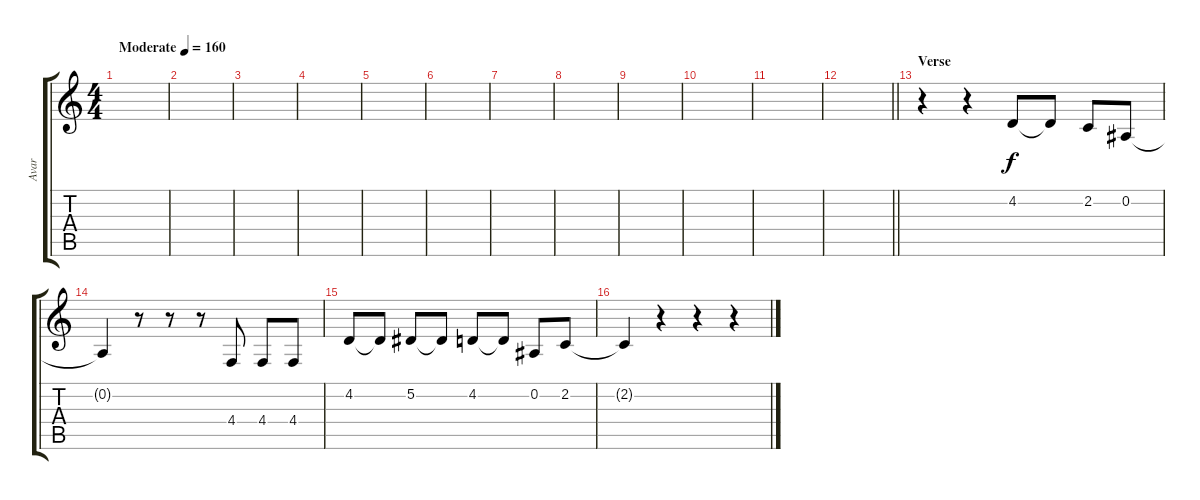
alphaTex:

\track ("Avar" "Avar") {instrument tenorsax}
\staff {score tabs}
\tuning (Eb4 Bb3 Gb3 Db3 Ab2 Eb2) {hide}
\ts (4 4)
\tempo (160 "Moderate")
\clef g2
\ks c
|
|
|
|
|
|
|
|
|
|
|
\barLineRight lightlight
|
\section ("" "Verse")
r.4 r.4 4.2.8 4.2{t}.8 2.2.8 0.2.8 |
0.2{t}.4 r.8 r.8 r.8 4.4.8 4.4.8 4.4.8 |
4.2.8 4.2{t}.8 5.2.8 5.2{t}.8 4.2.8 4.2{t}.8 0.2.8 2.2.8 |
2.2{t}.4 r.4 r.4 r.4
